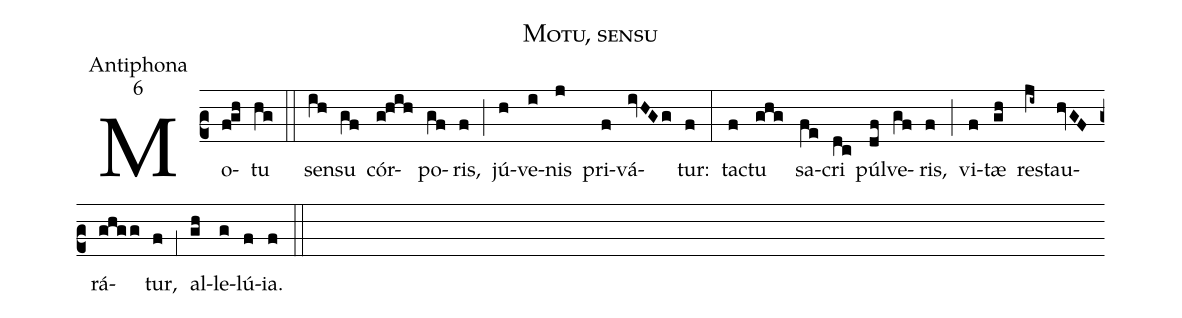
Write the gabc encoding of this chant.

name:Motu, sensu;
office-part:Antiphona;
mode:6;
%%
(c2) Mo(f!gh)tu(hg) (::)
sen(ih)su(gf) cór(g!hih)po(gf)ris,(f) (;) jú(h)ve(i)nis(j) pri(f)vá(ivHGg)tur:(f) (:)
ta(f)ctu(ghg) sa(fe)cri(dc) púl(df)ve(gf)ris,(f) (;) vi(f)tæ(gh) re(ji~)stau(hvGF)rá(ghgg)tur,(f) (,1) al(gh)le(g)lú(f)ia.(f) (::)
